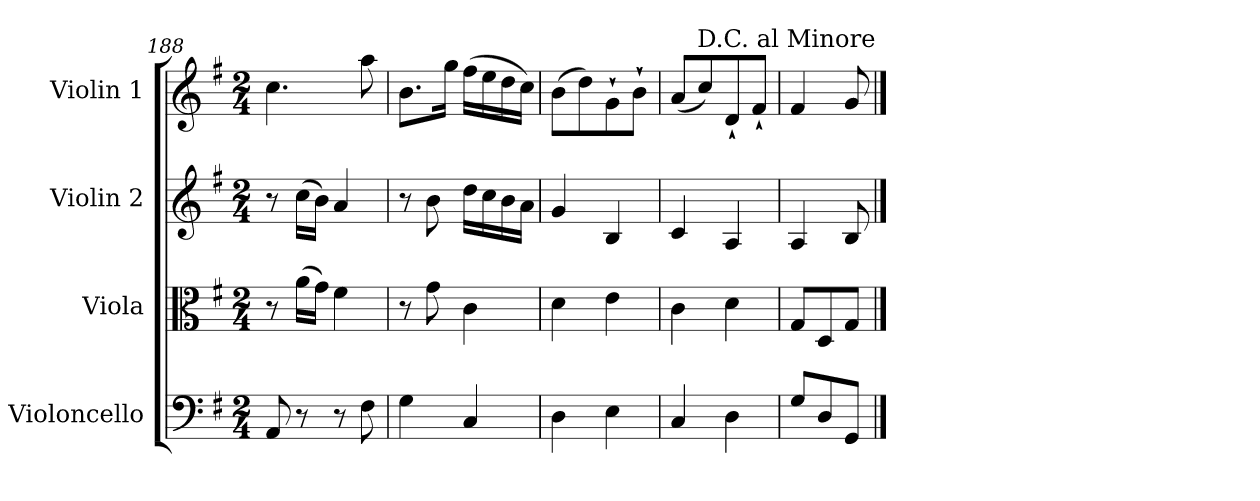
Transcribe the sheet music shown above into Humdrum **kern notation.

**kern	**kern	**kern	**kern
*part4	*part3	*part2	*part1
*staff4	*staff3	*staff2	*staff1
*I"Violoncello	*I"Viola	*I"Violin 2	*I"Violin 1
*I'Vc	*I'Vla	*I'Vln	*I'Vln
*clefF4	*clefC3	*clefG2	*clefG2
*k[f#]	*k[f#]	*k[f#]	*k[f#]
*M2/4	*M2/4	*M2/4	*M2/4
=188	=188	=188	=188
8AA/	8r	8r	4.cc\
8r	(>16a\LL	(>16cc\LL	.
.	16g\JJ)	16b\JJ)	.
8r	4f#\	4a/	.
8F#\	.	.	8aa\
=189	=189	=189	=189
4G\	8r	8r	8.b\L
.	8g\	8b\	.
.	.	.	16gg\Jk
4C/	4c\	16dd\LL	(>16ff#\LL
.	.	16cc\	16ee\
.	.	16b\	16dd\
.	.	16a\JJ	16cc\JJ)
=190	=190	=190	=190
4D\	4d\	4g/	(>8b\L
.	.	.	8dd\)
4E\	4e\	4B/	8g`\
.	.	.	8b`\J
=191	=191	=191	=191
4C/	4c\	4c/	(<8a/L
.	.	.	8cc/)
4D\	4d\	4A/	8d`/
.	.	.	8f#`/J
=192	=192	=192	=192
8G/L	8G/L	4A/	4f#/
8D/	8D/	.	.
8GG/J	8G/J	8B/	8g/
!	!	!	!LO:TX:a:t=D.C. al Minore
==	==	==	==
*-	*-	*-	*-
